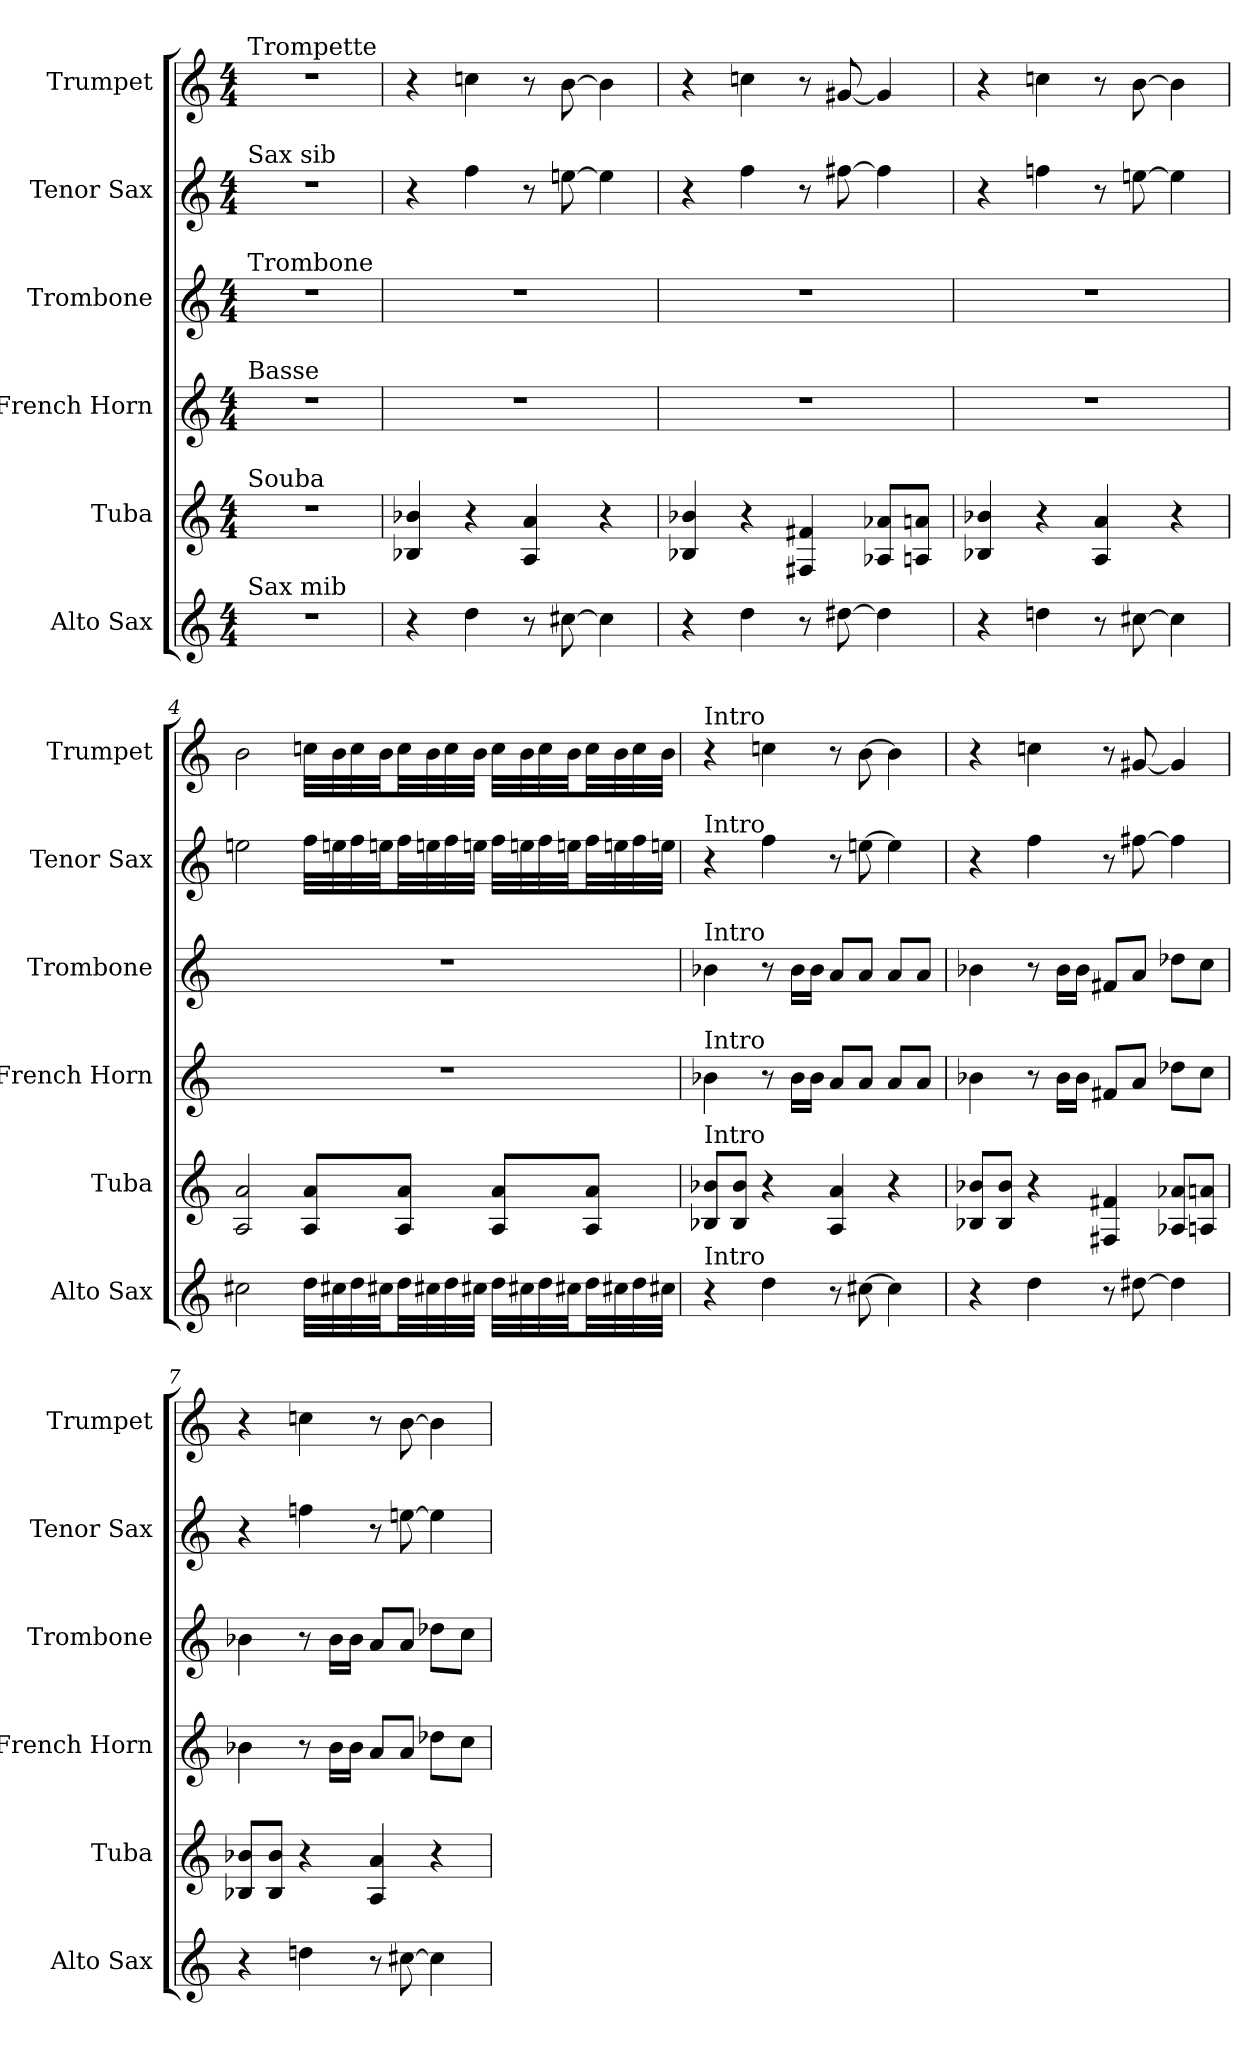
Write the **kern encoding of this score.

**kern	**kern	**kern	**kern	**kern	**kern
*part6	*part5	*part4	*part3	*part2	*part1
*staff6	*staff5	*staff4	*staff3	*staff2	*staff1
*I"Alto Sax	*I"Tuba	*I"French Horn	*I"Trombone	*I"Tenor Sax	*I"Trumpet
*I'Alto Sax	*I'Tuba	*I'French Horn	*I'Trombone	*I'Tenor Sax	*I'Trumpet
*clefG2	*clefG2	*clefG2	*clefG2	*clefG2	*clefG2
*ITrd5c9	*ITrd15c26	*ITrd8c14	*ITrd8c14	*ITrd8c14	*ITrd1c2
*M4/4	*M4/4	*M4/4	*M4/4	*M4/4	*M4/4
=	=	=	=	=	=
!	!	!	!	!	!LO:TX:a:t=Trompette
!	!	!	!	!LO:TX:a:t=Sax sib	!
!	!	!	!LO:TX:a:t=Trombone	!	!
!	!	!LO:TX:a:t=Basse	!	!	!
!	!LO:TX:a:t=Souba	!	!	!	!
!LO:TX:a:t=Sax mib	!	!	!	!	!
1r	1r	1r	1r	1r	1r
=1	=1	=1	=1	=1	=1
4r	4BBB- 4BB-	1r	1r	4r	4r
4f	4r	.	.	4f	4b-
8r	4AAA 4AA	.	.	8r	8r
[8en	.	.	.	[8en	[8a
4e]	4r	.	.	4e]	4a]
=2	=2	=2	=2	=2	=2
4r	4BBB- 4BB-	1r	1r	4r	4r
4f	4r	.	.	4f	4b-
8r	4FFF#X 4FF#X	.	.	8r	8r
[8f#X	.	.	.	[8f#X	[8f#X
4f#]	8AAA-X 8AA-XL	.	.	4f#]	4f#]
.	8AAAn 8AAnJ	.	.	.	.
=3	=3	=3	=3	=3	=3
4r	4BBB- 4BB-	1r	1r	4r	4r
4fn	4r	.	.	4fn	4b-
8r	4AAA 4AA	.	.	8r	8r
[8en	.	.	.	[8en	[8a
4e]	4r	.	.	4e]	4a]
=4	=4	=4	=4	=4	=4
2en	2AAA 2AA	1r	1r	2en	2a
32fLLL	8AAA 8AAL	.	.	32fLLL	32b-LLL
32en	.	.	.	32en	32a
32f	.	.	.	32f	32b-
32enJJ	.	.	.	32enJJ	32aJJ
32fLL	8AAA 8AAJ	.	.	32fLL	32b-LL
32en	.	.	.	32en	32a
32f	.	.	.	32f	32b-
32enJJJ	.	.	.	32enJJJ	32aJJJ
32fLLL	8AAA 8AAL	.	.	32fLLL	32b-LLL
32en	.	.	.	32en	32a
32f	.	.	.	32f	32b-
32enJJ	.	.	.	32enJJ	32aJJ
32fLL	8AAA 8AAJ	.	.	32fLL	32b-LL
32en	.	.	.	32en	32a
32f	.	.	.	32f	32b-
32enJJJ	.	.	.	32enJJJ	32aJJJ
=5	=5	=5	=5	=5	=5
!	!	!	!	!	!LO:TX:a:t=Intro
!	!	!	!	!LO:TX:a:t=Intro	!
!	!	!	!LO:TX:a:t=Intro	!	!
!	!	!LO:TX:a:t=Intro	!	!	!
!	!LO:TX:a:t=Intro	!	!	!	!
!LO:TX:a:t=Intro	!	!	!	!	!
4r	8BBB- 8BB-L	4B-	4B-	4r	4r
.	8BBB- 8BB-J	.	.	.	.
4f	4r	8r	8r	4f	4b-
.	.	16B-LL	16B-LL	.	.
.	.	16B-JJ	16B-JJ	.	.
8r	4AAA 4AA	8AL	8AL	8r	8r
[8en	.	8AJ	8AJ	[8en	[8a
4e]	4r	8AL	8AL	4e]	4a]
.	.	8AJ	8AJ	.	.
=6	=6	=6	=6	=6	=6
4r	8BBB- 8BB-L	4B-	4B-	4r	4r
.	8BBB- 8BB-J	.	.	.	.
4f	4r	8r	8r	4f	4b-
.	.	16B-LL	16B-LL	.	.
.	.	16B-JJ	16B-JJ	.	.
8r	4FFF#X 4FF#X	8F#XL	8F#XL	8r	8r
[8f#X	.	8AJ	8AJ	[8f#X	[8f#X
4f#]	8AAA-X 8AA-XL	8d-XL	8d-XL	4f#]	4f#]
.	8AAAn 8AAnJ	8cJ	8cJ	.	.
=7	=7	=7	=7	=7	=7
4r	8BBB- 8BB-L	4B-	4B-	4r	4r
.	8BBB- 8BB-J	.	.	.	.
4fn	4r	8r	8r	4fn	4b-
.	.	16B-LL	16B-LL	.	.
.	.	16B-JJ	16B-JJ	.	.
8r	4AAA 4AA	8AL	8AL	8r	8r
[8en	.	8AJ	8AJ	[8en	[8a
4e]	4r	8d-XL	8d-XL	4e]	4a]
.	.	8cJ	8cJ	.	.
=	=	=	=	=	=
*-	*-	*-	*-	*-	*-
